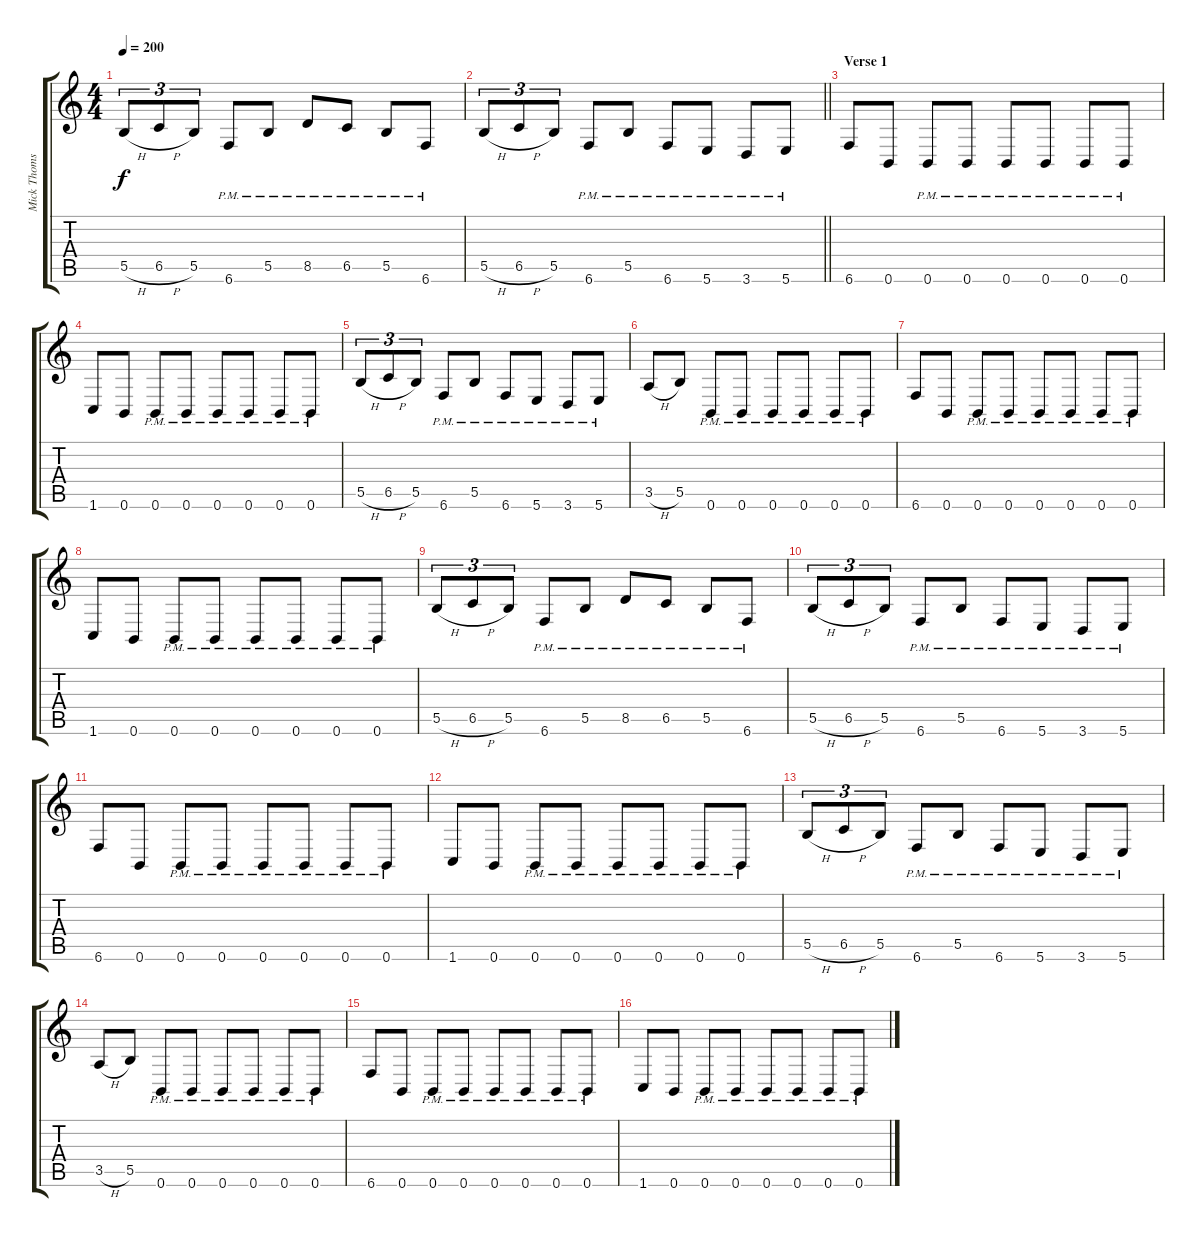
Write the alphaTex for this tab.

\track ("Mick Thomson" "Mick Thoms") {instrument distortionguitar}
\staff {score tabs}
\tuning (Db4 Ab3 E3 B2 Gb2 B1) {hide}
\ts (4 4)
\tempo 200
\clef g2
\ks c
5.5{h}.8{tu (3 2) dy f} 6.5{h}.8{tu (3 2)} 5.5.8{tu (3 2)} 6.6{pm}.8 5.5{pm}.8 8.5{pm}.8 6.5{pm}.8 5.5{pm}.8 6.6{pm}.8 |
\barLineRight lightlight
5.5{h}.8{tu (3 2)} 6.5{h}.8{tu (3 2)} 5.5.8{tu (3 2)} 6.6{pm}.8 5.5{pm}.8 6.6{pm}.8 5.6{pm}.8 3.6{pm}.8 5.6{pm}.8 |
\section ("" "Verse 1")
6.6.8 0.6.8 0.6{pm}.8 0.6{pm}.8 0.6{pm}.8 0.6{pm}.8 0.6{pm}.8 0.6{pm}.8 |
1.6.8 0.6.8 0.6{pm}.8 0.6{pm}.8 0.6{pm}.8 0.6{pm}.8 0.6{pm}.8 0.6{pm}.8 |
5.5{h}.8{tu (3 2)} 6.5{h}.8{tu (3 2)} 5.5.8{tu (3 2)} 6.6{pm}.8 5.5{pm}.8 6.6{pm}.8 5.6{pm}.8 3.6{pm}.8 5.6{pm}.8 |
3.5{h}.8 5.5.8 0.6{pm}.8 0.6{pm}.8 0.6{pm}.8 0.6{pm}.8 0.6{pm}.8 0.6{pm}.8 |
6.6.8 0.6.8 0.6{pm}.8 0.6{pm}.8 0.6{pm}.8 0.6{pm}.8 0.6{pm}.8 0.6{pm}.8 |
1.6.8 0.6.8 0.6{pm}.8 0.6{pm}.8 0.6{pm}.8 0.6{pm}.8 0.6{pm}.8 0.6{pm}.8 |
5.5{h}.8{tu (3 2)} 6.5{h}.8{tu (3 2)} 5.5.8{tu (3 2)} 6.6{pm}.8 5.5{pm}.8 8.5{pm}.8 6.5{pm}.8 5.5{pm}.8 6.6{pm}.8 |
5.5{h}.8{tu (3 2)} 6.5{h}.8{tu (3 2)} 5.5.8{tu (3 2)} 6.6{pm}.8 5.5{pm}.8 6.6{pm}.8 5.6{pm}.8 3.6{pm}.8 5.6{pm}.8 |
6.6.8 0.6.8 0.6{pm}.8 0.6{pm}.8 0.6{pm}.8 0.6{pm}.8 0.6{pm}.8 0.6{pm}.8 |
1.6.8 0.6.8 0.6{pm}.8 0.6{pm}.8 0.6{pm}.8 0.6{pm}.8 0.6{pm}.8 0.6{pm}.8 |
5.5{h}.8{tu (3 2)} 6.5{h}.8{tu (3 2)} 5.5.8{tu (3 2)} 6.6{pm}.8 5.5{pm}.8 6.6{pm}.8 5.6{pm}.8 3.6{pm}.8 5.6{pm}.8 |
3.5{h}.8 5.5.8 0.6{pm}.8 0.6{pm}.8 0.6{pm}.8 0.6{pm}.8 0.6{pm}.8 0.6{pm}.8 |
6.6.8 0.6.8 0.6{pm}.8 0.6{pm}.8 0.6{pm}.8 0.6{pm}.8 0.6{pm}.8 0.6{pm}.8 |
1.6.8 0.6.8 0.6{pm}.8 0.6{pm}.8 0.6{pm}.8 0.6{pm}.8 0.6{pm}.8 0.6{pm}.8
